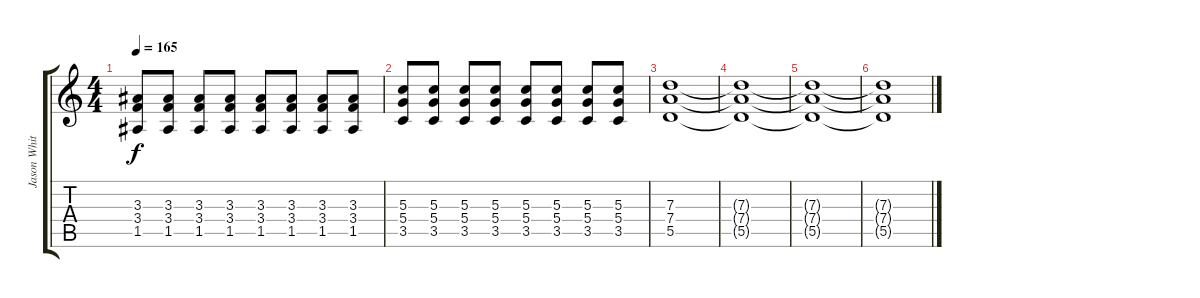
\track ("Jason White (Lead Guitar)" "Jason Whit") {instrument distortionguitar}
\staff {score tabs}
\tuning (E4 B3 G3 D3 A2 E2) {hide}
\ts (4 4)
\tempo 165
\clef g2
\ks c
(3.3 3.4 1.5).8{dy f} (3.3 3.4 1.5).8 (3.3 3.4 1.5).8 (3.3 3.4 1.5).8 (3.3 3.4 1.5).8 (3.3 3.4 1.5).8 (3.3 3.4 1.5).8 (3.3 3.4 1.5).8 |
(5.3 5.4 3.5).8 (5.3 5.4 3.5).8 (5.3 5.4 3.5).8 (5.3 5.4 3.5).8 (5.3 5.4 3.5).8 (5.3 5.4 3.5).8 (5.3 5.4 3.5).8 (5.3 5.4 3.5).8 |
(7.3 7.4 5.5).1 |
(7.3{t} 7.4{t} 5.5{t}).1 |
(7.3{t} 7.4{t} 5.5{t}).1 |
(7.3{t} 7.4{t} 5.5{t}).1
